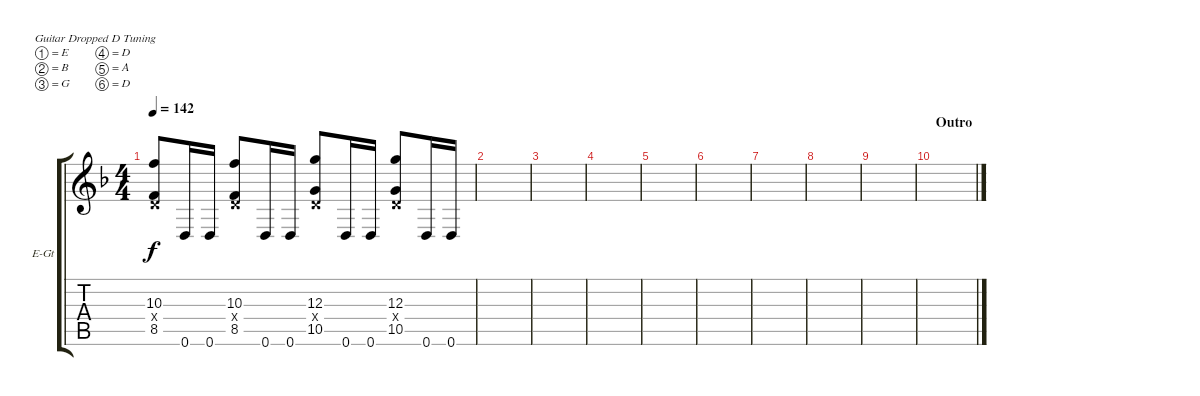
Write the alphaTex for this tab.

\bracketExtendMode groupsimilarinstruments
\firstSystemTrackNameOrientation horizontal
\otherSystemsTrackNameOrientation horizontal
\track ("Electric Guitar 4" "E-Gt") {instrument distortionguitar}
\staff {score tabs}
\tuning (E4 B3 G3 D3 A2 D2)
\ts (4 4)
\tempo 142
\clef g2
\scale
0.333333
\ks dminor
(10.3 0.4{x} 8.5).8{dy f} 0.6.16 0.6.16 (10.3 0.4{x} 8.5).8 0.6.16 0.6.16 (12.3 0.4{x} 10.5).8 0.6.16 0.6.16 (12.3 0.4{x} 10.5).8 0.6.16 0.6.16 |
\scale
0.333333 |
\scale
0.333333 |
\scale
0.333333 |
\scale
0.333333 |
\scale
0.333333 |
\scale
0.333333 |
\scale
0.333333 |
\scale
0.333333 |
\section ("" "Outro")
\scale
0.333333 |
\scale
0.333333 |
\scale
0.333333 |
\scale
0.333333 |
\scale
0.333333 |
\scale
0.333333 |
\scale
0.333333
